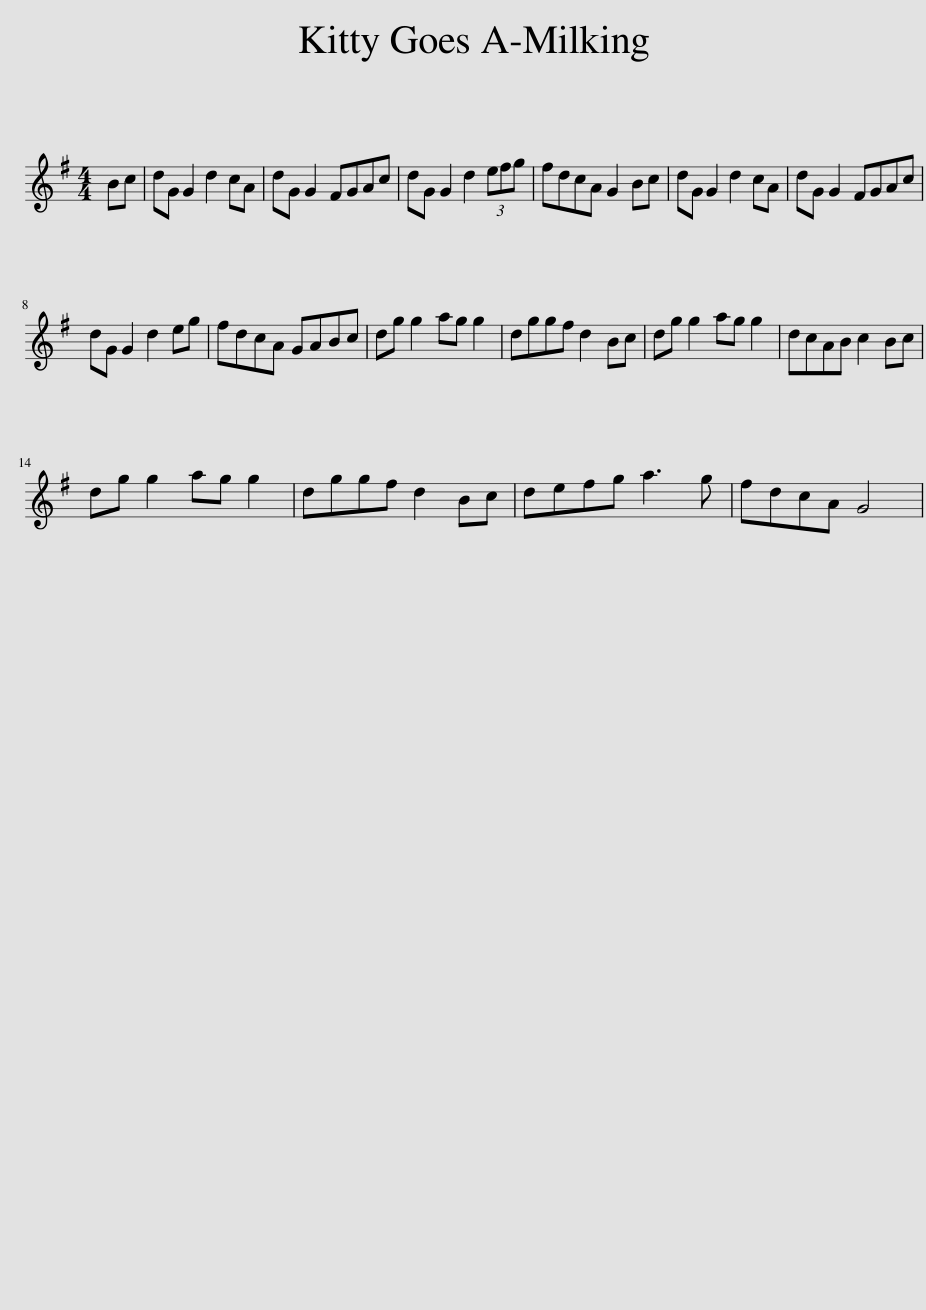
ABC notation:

X:1
L:1/8
M:4/4
I:linebreak $
K:G
V:1 treble
V:1
 Bc | dG G2 d2 cA | dG G2 FGAc | dG G2 d2 (3efg | fdcA G2 Bc | %5
 dG G2 d2 cA | dG G2 FGAc |$ dG G2 d2 eg | fdcA GABc | dg g2 ag g2 | %10
 dggf d2 Bc | dg g2 ag g2 | dcAB c2 Bc |$ dg g2 ag g2 | dggf d2 Bc | %15
 defg a3 g | fdcA G4 | %17
